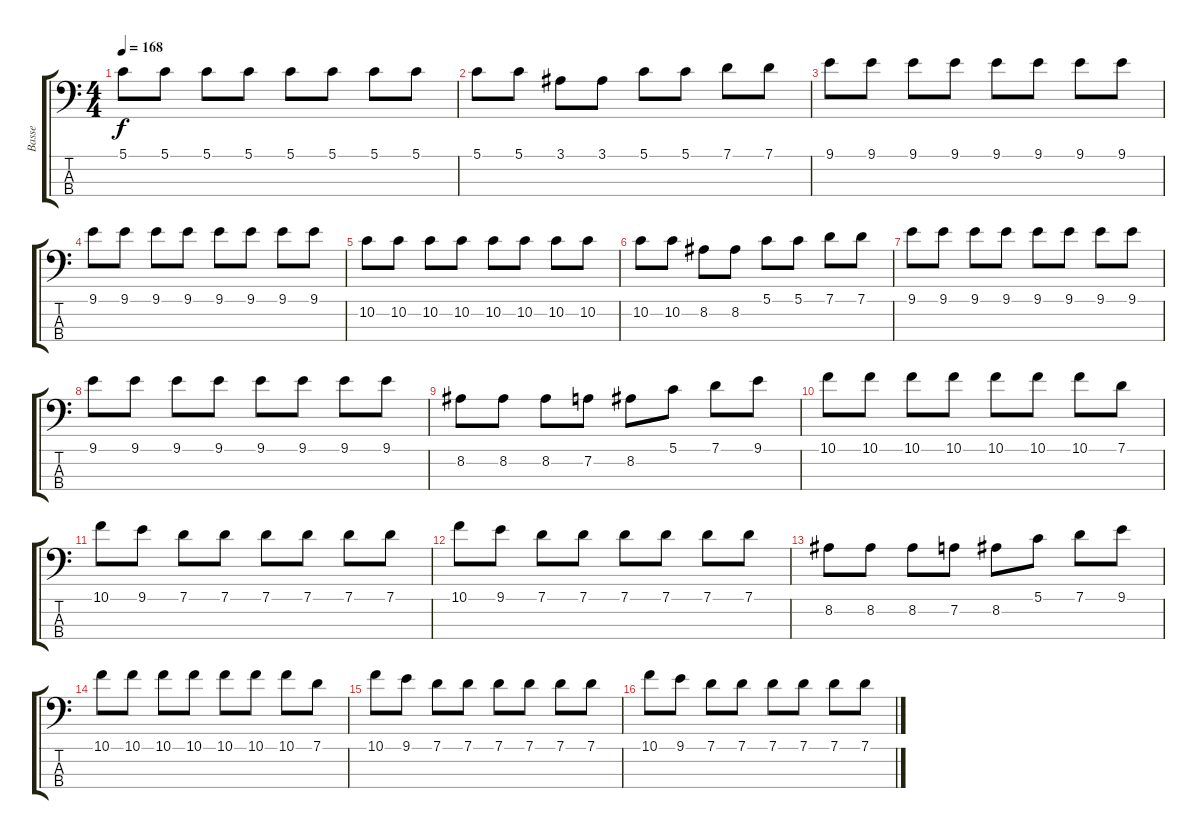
\track ("Basse" "Basse") {instrument acousticbass}
\staff {score tabs}
\tuning (G2 D2 A1 E1) {hide}
\ts (4 4)
\tempo 168
\clef f4
\ks c
5.1.8{dy f} 5.1.8 5.1.8 5.1.8 5.1.8 5.1.8 5.1.8 5.1.8 |
5.1.8 5.1.8 3.1.8 3.1.8 5.1.8 5.1.8 7.1.8 7.1.8 |
9.1.8 9.1.8 9.1.8 9.1.8 9.1.8 9.1.8 9.1.8 9.1.8 |
9.1.8 9.1.8 9.1.8 9.1.8 9.1.8 9.1.8 9.1.8 9.1.8 |
10.2.8 10.2.8 10.2.8 10.2.8 10.2.8 10.2.8 10.2.8 10.2.8 |
10.2.8 10.2.8 8.2.8 8.2.8 5.1.8 5.1.8 7.1.8 7.1.8 |
9.1.8 9.1.8 9.1.8 9.1.8 9.1.8 9.1.8 9.1.8 9.1.8 |
9.1.8 9.1.8 9.1.8 9.1.8 9.1.8 9.1.8 9.1.8 9.1.8 |
8.2.8 8.2.8 8.2.8 7.2.8 8.2.8 5.1.8 7.1.8 9.1.8 |
10.1.8 10.1.8 10.1.8 10.1.8 10.1.8 10.1.8 10.1.8 7.1.8 |
10.1.8 9.1.8 7.1.8 7.1.8 7.1.8 7.1.8 7.1.8 7.1.8 |
10.1.8 9.1.8 7.1.8 7.1.8 7.1.8 7.1.8 7.1.8 7.1.8 |
8.2.8 8.2.8 8.2.8 7.2.8 8.2.8 5.1.8 7.1.8 9.1.8 |
10.1.8 10.1.8 10.1.8 10.1.8 10.1.8 10.1.8 10.1.8 7.1.8 |
10.1.8 9.1.8 7.1.8 7.1.8 7.1.8 7.1.8 7.1.8 7.1.8 |
10.1.8 9.1.8 7.1.8 7.1.8 7.1.8 7.1.8 7.1.8 7.1.8
